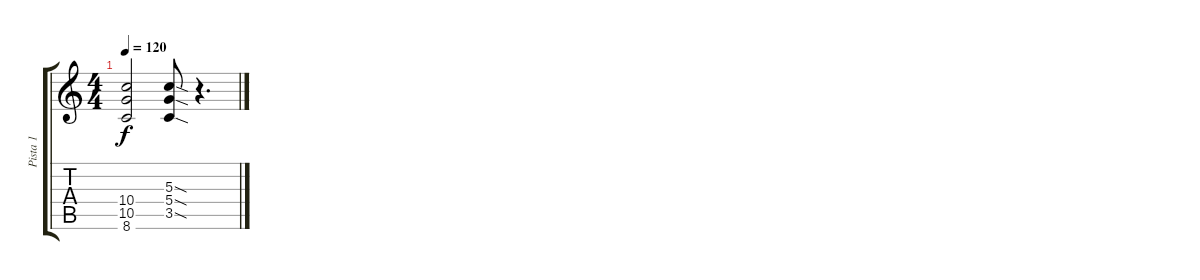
\track ("Pista 1" "Pista 1") {instrument overdrivenguitar}
\staff {score tabs}
\tuning (E4 B3 G3 D3 A2 E2) {hide}
\ts (4 4)
\tempo 120
\clef g2
\ks c
(10.4 10.5 8.6).2{dy f} (5.3{sod} 5.4{sod} 3.5{sod}).8 r.4{d}
